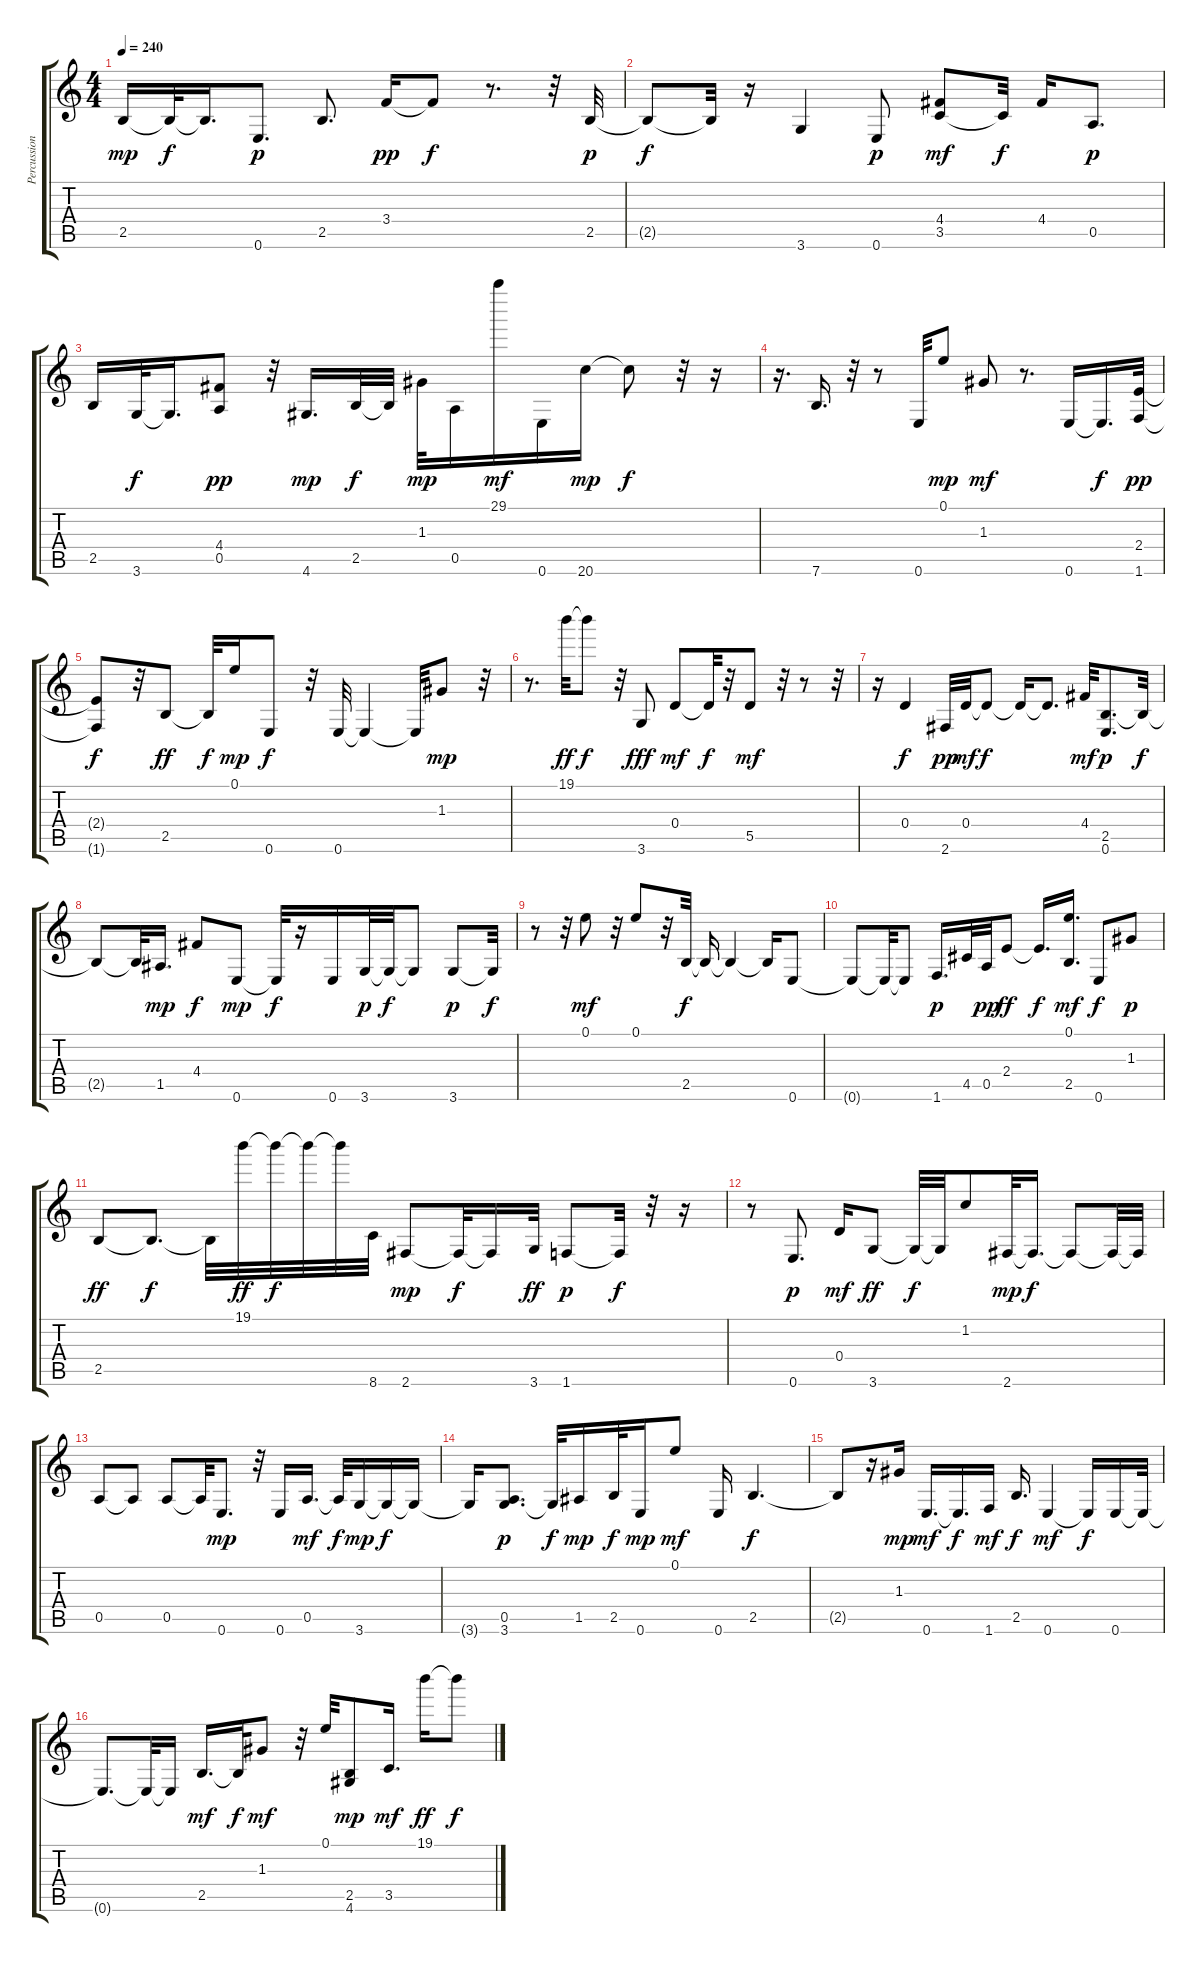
\track ("Percussions" "Percussion") {instrument acousticguitarsteel}
\staff {score tabs}
\tuning (E4 B3 G3 D3 A2 E2) {hide}
\ts (4 4)
\tempo 240
\clef g2
\ks c
2.5.16{dy mp} 2.5{t}.32{dy f} 2.5{t}.16{d} 0.6.8{d dy p} 2.5.8{d} 3.4.16{dy pp} 3.4{t}.8{dy f} r.8{d} r.32 2.5.32{dy p} |
2.5{t}.8{dy f} 2.5{t}.32 r.16 3.6.4 0.6.8{dy p} (4.4 3.5).8{dy mf} 3.5{t}.32{dy f} 4.4.16 0.5.8{d dy p} |
2.5.16 3.6.32{dy f} 3.6{t}.16{d} (4.4 0.5).8{dy pp} r.32 4.6.16{d dy mp} 2.5.32{dy f} 2.5{t}.32 1.3.32{dy mp} 0.5.16 29.1.16{dy mf} 0.6.16 20.6.16{dy mp} 20.6{t}.8{dy f} r.32 r.16 |
r.16{d} 7.6.16{d} r.32 r.8 0.6.32 0.1.8{dy mp} 1.3.8{dy mf} r.8{d} 0.6.16 0.6{t}.16{d dy f} (2.4 1.6).32{dy pp} |
(2.4{t} 1.6{t}).8{dy f} r.32 2.5.8{dy ff} 2.5{t}.32{dy f} 0.1.16{dy mp} 0.6.8{dy f} r.32 0.6.32 0.6{t}.4 0.6{t}.32 1.3.8{dy mp} r.32 |
r.8{d} 19.1.32{dy ff} 19.1{t}.8{dy f} r.32 3.6.8{dy fff} 0.4.8{dy mf} 0.4{t}.32{dy f} r.32 5.5.8{dy mf} r.32 r.8 r.32 |
r.16 0.4.4{dy f} 2.6.32{dy pp} 0.4.32{dy mf} 0.4{t}.8{dy f} 0.4{t}.16 0.4{t}.8{d} 4.4.32{dy mf} (2.5 0.6).8{d dy p} 2.5{t}.32{dy f} |
2.5{t}.8 2.5{t}.32 1.5.16{d dy mp} 4.4.8{dy f} 0.6.8{dy mp} 0.6{t}.32{dy f} r.16 0.6.16 3.6.32{dy p} 3.6{t}.32{dy f} 3.6{t}.8 3.6.8{dy p} 3.6{t}.32{dy f} |
r.8 r.32 0.1.8{dy mf} r.32 0.1.8 r.32 2.5.32{dy f} 2.5{t}.16 2.5{t}.4 2.5{t}.16 0.6.8 |
0.6{t}.8 0.6{t}.32 0.6{t}.8 1.6.16{d dy p} 4.5.32 0.5.32{dy pp} 2.4.8{dy ff} 2.4{t}.16{d dy f} (0.1 2.5).16{d dy mf} 0.6.8{dy f} 1.3.8{dy p} |
2.5.8{dy ff} 2.5{t}.8{d dy f} 2.5{t}.32 19.1.32{dy ff} 19.1{t}.32{dy f} 19.1{t}.32 19.1{t}.32 8.6.32 2.6.8{dy mp} 2.6{t}.32{dy f} 2.6{t}.16 3.6.32{dy ff} 1.6.8{dy p} 1.6{t}.32{dy f} r.32 r.16 |
r.8 0.6.8{d dy p} 0.4.16{dy mf} 3.6.8{dy ff} 3.6{t}.32{dy f} 3.6{t}.32 1.2.8 2.6.32{dy mp} 2.6{t}.16{d dy f} 2.6{t}.8 2.6{t}.32 2.6{t}.32 |
0.5.8 0.5{t}.8 0.5.8 0.5{t}.32 0.6.8{d dy mp} r.32 0.6.16 0.5.16{d dy mf} 0.5{t}.32{dy f} 3.6.16{dy mp} 3.6{t}.16{dy f} 3.6{t}.16 |
3.6{t}.16 (0.5 3.6).8{d dy p} 3.6{t}.32{dy f} 1.5.16{dy mp} 2.5.32{dy f} 0.6.16{dy mp} 0.1.8{dy mf} 0.6.16 2.5.4{d dy f} |
2.5{t}.8 r.16 1.3.16{dy mp} 0.6.16{d dy mf} 0.6{t}.16{d dy f} 1.6.16{dy mf} 2.5.16{d dy f} 0.6.4{dy mf} 0.6{t}.16{dy f} 0.6.16 0.6{t}.32 |
0.6{t}.8{d} 0.6{t}.32 0.6{t}.16 2.5.16{d dy mf} 2.5{t}.32{dy f} 1.3.8{dy mf} r.32 0.1.32 (2.5 4.6).8{dy mp} 3.5.16{d dy mf} 19.1.16{dy ff} 19.1{t}.8{dy f}
